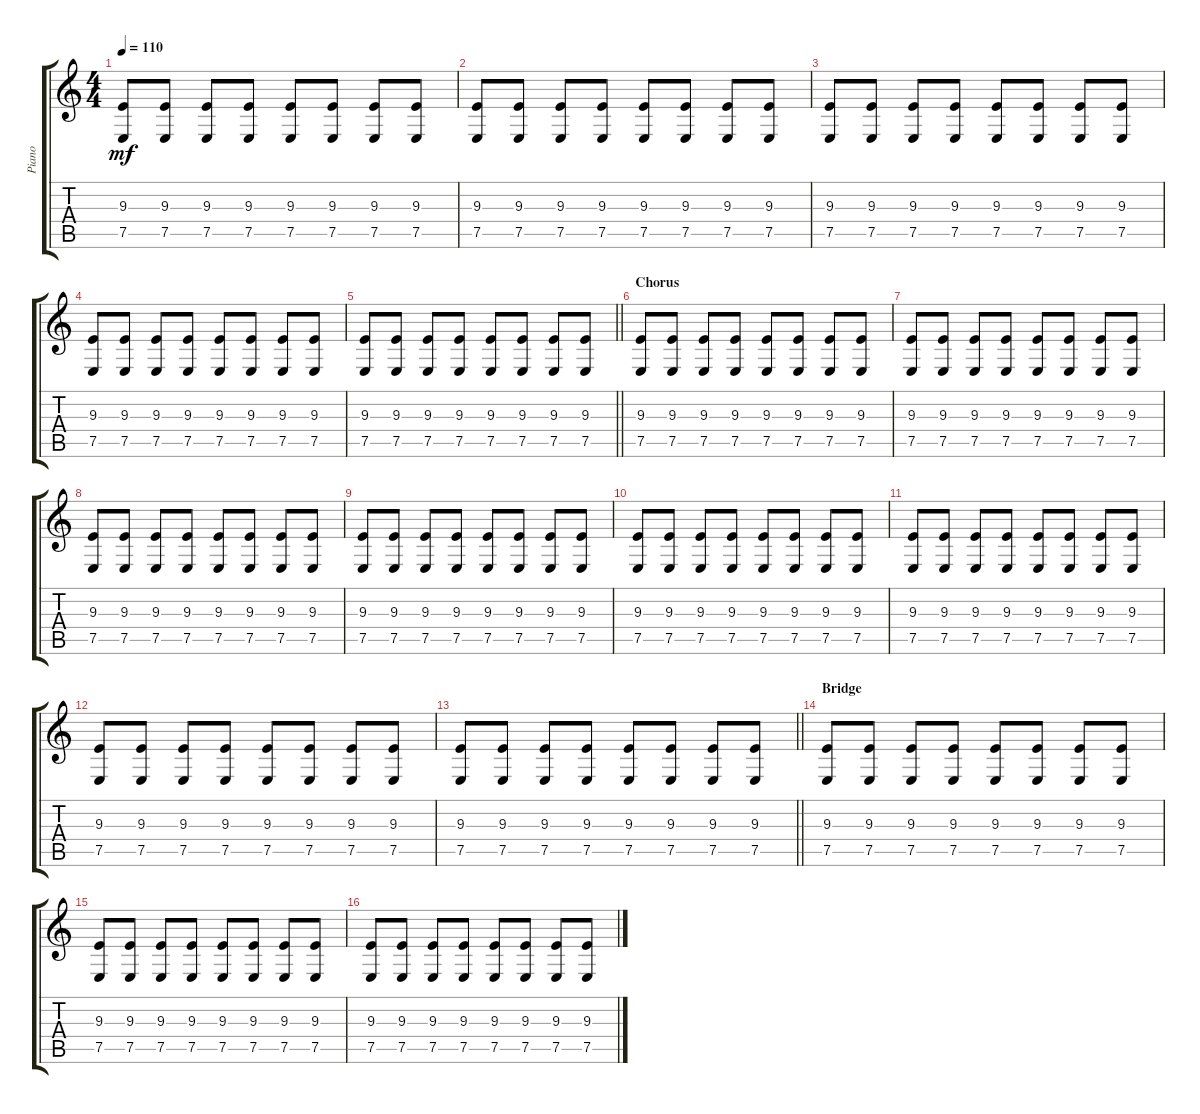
\track ("Piano" "Piano") {instrument acousticgrandpiano}
\staff {score tabs}
\tuning (E4 B3 G3 D3 A2 E2) {hide}
\ts (4 4)
\tempo 110
\clef g2
\ks c
(9.3 7.5).8{dy mf} (9.3 7.5).8 (9.3 7.5).8 (9.3 7.5).8 (9.3 7.5).8 (9.3 7.5).8 (9.3 7.5).8 (9.3 7.5).8 |
(9.3 7.5).8 (9.3 7.5).8 (9.3 7.5).8 (9.3 7.5).8 (9.3 7.5).8 (9.3 7.5).8 (9.3 7.5).8 (9.3 7.5).8 |
(9.3 7.5).8 (9.3 7.5).8 (9.3 7.5).8 (9.3 7.5).8 (9.3 7.5).8 (9.3 7.5).8 (9.3 7.5).8 (9.3 7.5).8 |
(9.3 7.5).8 (9.3 7.5).8 (9.3 7.5).8 (9.3 7.5).8 (9.3 7.5).8 (9.3 7.5).8 (9.3 7.5).8 (9.3 7.5).8 |
\barLineRight lightlight
(9.3 7.5).8 (9.3 7.5).8 (9.3 7.5).8 (9.3 7.5).8 (9.3 7.5).8 (9.3 7.5).8 (9.3 7.5).8 (9.3 7.5).8 |
\section ("" "Chorus")
(9.3 7.5).8 (9.3 7.5).8 (9.3 7.5).8 (9.3 7.5).8 (9.3 7.5).8 (9.3 7.5).8 (9.3 7.5).8 (9.3 7.5).8 |
(9.3 7.5).8 (9.3 7.5).8 (9.3 7.5).8 (9.3 7.5).8 (9.3 7.5).8 (9.3 7.5).8 (9.3 7.5).8 (9.3 7.5).8 |
(9.3 7.5).8 (9.3 7.5).8 (9.3 7.5).8 (9.3 7.5).8 (9.3 7.5).8 (9.3 7.5).8 (9.3 7.5).8 (9.3 7.5).8 |
(9.3 7.5).8 (9.3 7.5).8 (9.3 7.5).8 (9.3 7.5).8 (9.3 7.5).8 (9.3 7.5).8 (9.3 7.5).8 (9.3 7.5).8 |
(9.3 7.5).8 (9.3 7.5).8 (9.3 7.5).8 (9.3 7.5).8 (9.3 7.5).8 (9.3 7.5).8 (9.3 7.5).8 (9.3 7.5).8 |
(9.3 7.5).8 (9.3 7.5).8 (9.3 7.5).8 (9.3 7.5).8 (9.3 7.5).8 (9.3 7.5).8 (9.3 7.5).8 (9.3 7.5).8 |
(9.3 7.5).8 (9.3 7.5).8 (9.3 7.5).8 (9.3 7.5).8 (9.3 7.5).8 (9.3 7.5).8 (9.3 7.5).8 (9.3 7.5).8 |
\barLineRight lightlight
(9.3 7.5).8 (9.3 7.5).8 (9.3 7.5).8 (9.3 7.5).8 (9.3 7.5).8 (9.3 7.5).8 (9.3 7.5).8 (9.3 7.5).8 |
\section ("" "Bridge")
(9.3 7.5).8 (9.3 7.5).8 (9.3 7.5).8 (9.3 7.5).8 (9.3 7.5).8 (9.3 7.5).8 (9.3 7.5).8 (9.3 7.5).8 |
(9.3 7.5).8 (9.3 7.5).8 (9.3 7.5).8 (9.3 7.5).8 (9.3 7.5).8 (9.3 7.5).8 (9.3 7.5).8 (9.3 7.5).8 |
(9.3 7.5).8 (9.3 7.5).8 (9.3 7.5).8 (9.3 7.5).8 (9.3 7.5).8 (9.3 7.5).8 (9.3 7.5).8 (9.3 7.5).8
